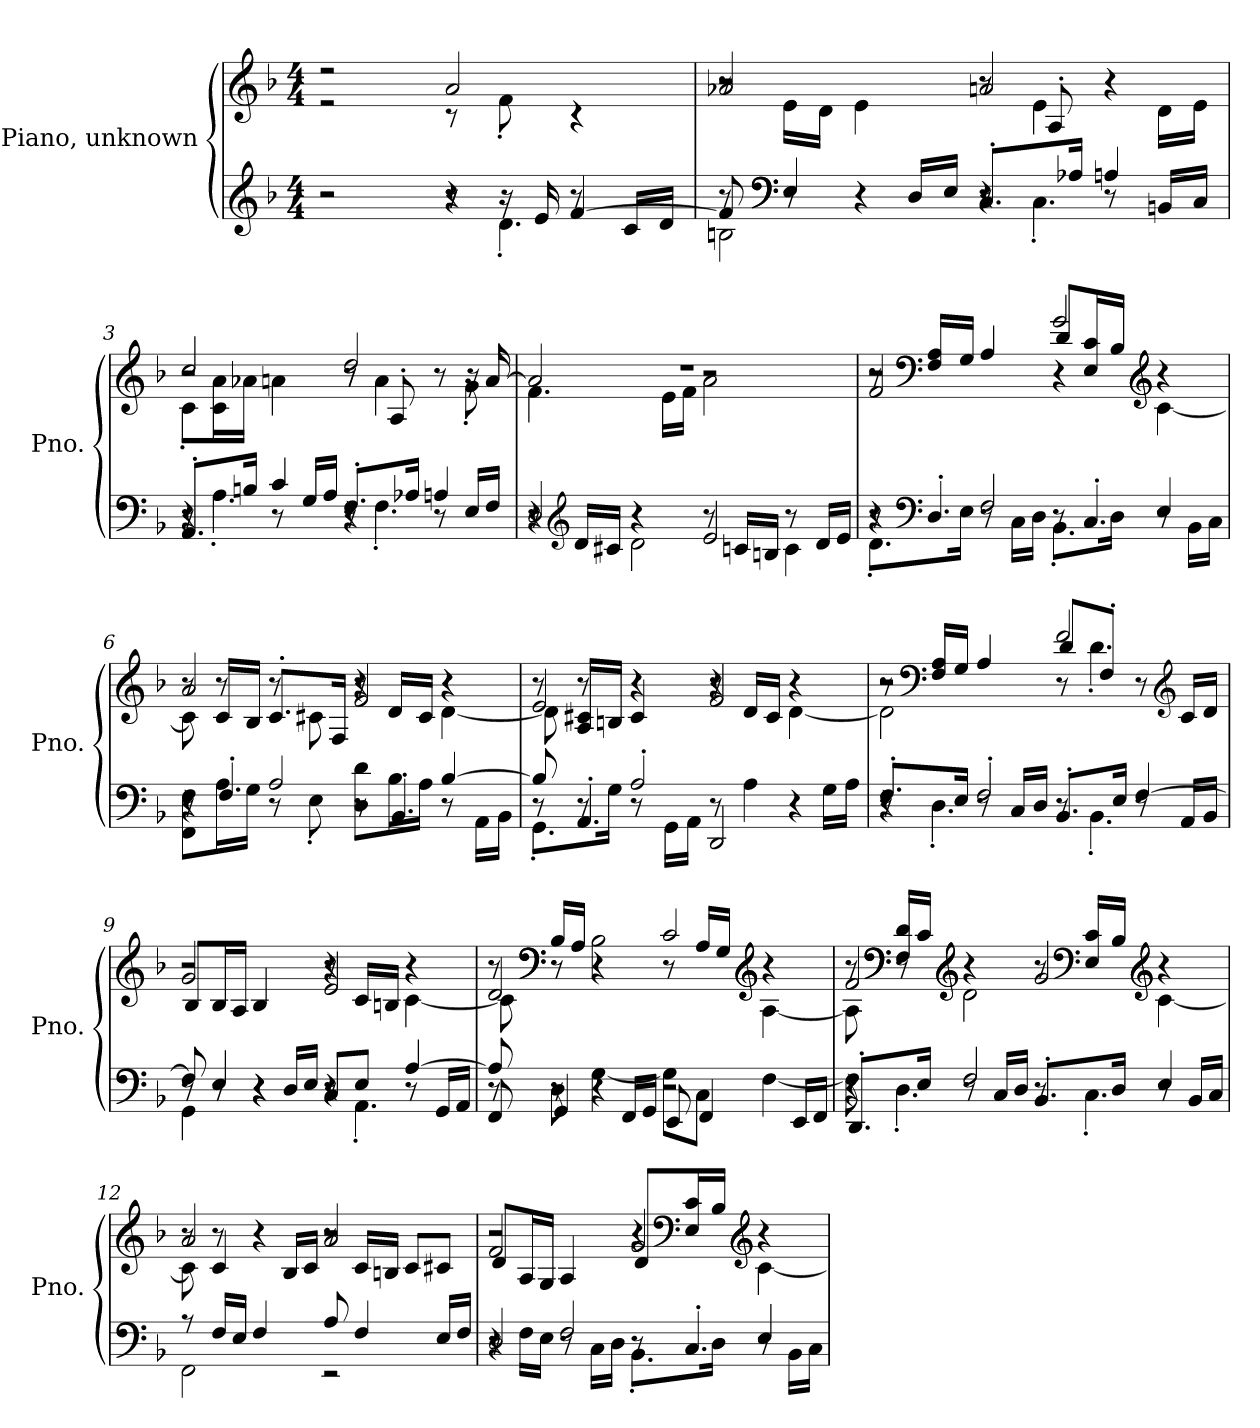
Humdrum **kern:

**kern	**kern
*part1	*part1
*staff2	*staff1
*I"Piano, unknown	*
*I'Pno.	*
*clefG2	*clefG2
*k[b-]	*k[b-]
*M4/4	*M4/4
*MM120	*MM120
=1	=1
*^	*^
*	*^	*	*
2r	2r	2r	2r	2r
4r	8r	8r	2a/	8r
.	4.d'\	16r	.	8f'\
.	.	16e/	.	.
[4f/	.	8r	.	4r
.	.	16c/LL	.	.
.	.	16d/JJ	.	.
=2	=2	=2	=2	=2
*	*	*	*	*^
8f/]	2Bn\	8r	2a-X/	8r	2r
*clefF4	*	*	*	*	*
8r	.	4E/	.	16e\LL	.
.	.	.	.	16d\JJ	.
4r	.	.	.	4e\	.
.	.	16D/LL	.	.	.
.	.	16E/JJ	.	.	.
4r	8r	8.C'/L	2an/	8r	8r
.	4.C'\	.	.	4e\	8A'/
.	.	16A-X/Jk	.	.	.
4An/	.	8r	.	.	4r
.	.	16BBn/LL	.	16d\LL	.
.	.	16C/JJ	.	16e\JJ	.
=3	=3	=3	=3	=3	=3
4r	8r	8.AA'/L	2cc/	8c'\L	2r
.	4.A'\	.	.	16c\ 16a\L	.
.	.	16Bn/Jk	.	16a-X\JJ	.
4c/	.	8r	.	4an\	.
.	.	16G/LL	.	.	.
.	.	16A/JJ	.	.	.
4r	8r	8.F'/L	2dd/	8r	8r
.	4.F'\	.	.	4a\	8A'/
.	.	16A-X/Jk	.	.	.
4An/	.	8r	.	.	8r
.	.	16E/LL	.	8g'\	16r
.	.	16F/JJ	.	.	[16a/
!!LO:LB:g=z	!!	!!
=4	=4	=4	=4	=4	=4
8r	4r	2D/	1r	4.f\	2a/]
*clefG2	*	*	*	*	*
16d/LL	.	.	.	.	.
16c#X/JJ	.	.	.	.	.
4r	2d\	.	.	.	.
.	.	.	.	16e\LL	.
.	.	.	.	16f\JJ	.
8r	.	2e/	.	2a\	2r
16cn/LL	.	.	.	.	.
16Bn/JJ	.	.	.	.	.
8r	4c\	.	.	.	.
16d/LL	.	.	.	.	.
16e/JJ	.	.	.	.	.
=5	=5	=5	=5	=5	=5
4r	8.d'\L	8r	2f/	2r	8r
*clefF4	*	*	*clefF4	*	*
.	.	4.D'/	.	.	16F/ 16A/LL
.	16E\Jk	.	.	.	16G/JJ
2F/	8r	.	.	.	4A/
.	16C\LL	.	.	.	.
.	16D\JJ	.	.	.	.
.	8.BB-'\L	8r	2g/	4r	8d/L
.	.	4.C'/	.	.	16E/ 16c/L
.	16D\Jk	.	.	.	16B-/JJ
*	*	*	*clefG2	*	*
4E/	8r	.	.	[4c\	4r
.	16BB-\LL	.	.	.	.
.	16C\JJ	.	.	.	.
!!LO:LB:g=z	!!	!!
=6	=6	=6	=6	=6	=6
4r	8FF\ 8F\L	8r	2a/	8c\]	8r
.	16A\L	4.F'/	.	8r	16c/LL
.	16G\JJ	.	.	.	16B-/JJ
2A/	8r	.	.	8r	8.c'/L
.	8E'\	.	.	8c#X\	.
.	.	.	.	.	16F/Jk
.	8D\ 8d\L	8r	2f/	4r	8r
.	16B-\L	4.BB-'/	.	.	16d/LL
.	16A\JJ	.	.	.	16c#/JJ
[4B-/	8r	.	.	[4d\	4r
.	16AA\LL	.	.	.	.
.	16BB-\JJ	.	.	.	.
=7	=7	=7	=7	=7	=7
8B-/]	8.GG'\L	8r	2e/	8d\]	8r
8r	.	4.AA'/	.	8r	16A/ 16c#X/LL
.	16G\Jk	.	.	.	16Bn/JJ
2A'/	8r	.	.	4r	4c#/
.	16GG\LL	.	.	.	.
.	16AA\JJ	.	.	.	.
.	8r	2DD/	2f/	4r	8r
.	4A\	.	.	.	16d/LL
.	.	.	.	.	16c#/JJ
4r	.	.	.	[4d\	4r
.	16G\LL	.	.	.	.
.	16A\JJ	.	.	.	.
!!LO:LB:g=z	!!	!!
=8	=8	=8	=8	=8	=8
4r	8r	8.F'/L	2r	2d\]	8r
*	*	*	*clefF4	*	*
.	4.D'\	.	.	.	16F/ 16A/LL
.	.	16E/Jk	.	.	16G/JJ
2F'/	.	8r	.	.	4A/
.	.	16C/LL	.	.	.
.	.	16D/JJ	.	.	.
.	8r	8.BB-'/L	2f/	8r	8d/L
.	4.BB-'\	.	.	4.d'\	8F'/J
.	.	16E/Jk	.	.	.
[4F/	.	8r	.	.	8r
*	*	*	*clefG2	*	*
.	.	16AA/LL	.	.	16c/LL
.	.	16BB-/JJ	.	.	16d/JJ
=9	=9	=9	=9	=9	=9
8F/]	4GG\	8r	2g/	2r	8B-/L
8r	.	4E/	.	.	16B-/L
.	.	.	.	.	16A/JJ
4r	4r	.	.	.	4B-/
.	.	16D/LL	.	.	.
.	.	16E/JJ	.	.	.
4r	8r	8C/L	2e/	4r	8r
.	4.AA'\	8E/J	.	.	16c/LL
.	.	.	.	.	16Bn/JJ
[4A/	.	8r	.	[4c\	4r
.	.	16GG/LL	.	.	.
.	.	16AA/JJ	.	.	.
!!LO:LB:g=z	!!	!!
=10	=10	=10	=10	=10	=10
8A/]	8r	8FF/	2d/	8c\]	8r
*	*	*	*clefF4	*	*
8r	8D\	4GG/	.	8r	16B-/LL
.	.	.	.	.	16A/JJ
4r	[4G\	.	.	2B-\	4r
.	.	16FF/LL	.	.	.
.	.	16GG/JJ	.	.	.
2r	8G\L]	8EE/	2c/	.	8r
.	8C\J	4FF/	.	.	16A/LL
.	.	.	.	.	16G/JJ
*	*	*	*clefG2	*	*
.	[4F\	.	.	[4A\	4r
.	.	16EE/LL	.	.	.
.	.	16FF/JJ	.	.	.
=11	=11	=11	=11	=11	=11
4r	8F\]	8.DD'/L	2f/	8A\]	8r
*	*	*	*clefF4	*	*
.	4.D'\	.	.	8r	16F/ 16d/LL
.	.	16E/Jk	.	.	16c/JJ
*	*	*	*clefG2	*	*
2F/	.	8r	.	2d\	4r
.	.	16C/LL	.	.	.
.	.	16D/JJ	.	.	.
.	8r	8.BB-'/L	2g/	.	8r
*	*	*	*clefF4	*	*
.	4.C'\	.	.	.	16E/ 16c/LL
.	.	16D/Jk	.	.	16B-/JJ
*	*	*	*clefG2	*	*
4E/	.	8r	.	[4c\	4r
.	.	16BB-/LL	.	.	.
.	.	16C/JJ	.	.	.
*	*v	*v	*	*	*
!!LO:LB:g=z	!!	!!
=12	=12	=12	=12	=12
8r	2FF\	2a/	8c\]	8r
16F/LL	.	.	8r	4c/
16E/JJ	.	.	.	.
4F/	.	.	4r	.
.	.	.	.	16B-/LL
.	.	.	.	16c/JJ
8A/	2r	2a/	2r	8r
4F/	.	.	.	16c/LL
.	.	.	.	16Bn/JJ
.	.	.	.	8c/L
16E/LL	.	.	.	8c#X/J
16F/JJ	.	.	.	.
=13	=13	=13	=13	=13
*	*^	*	*	*
4r	8r	2D/	2f/	2r	8d/L
.	16F\LL	.	.	.	16A/L
.	16E\JJ	.	.	.	16G/JJ
2F/	8r	.	.	.	4A/
.	16C\LL	.	.	.	.
.	16D\JJ	.	.	.	.
.	8.BB-'\L	8r	2g/	4r	8d/L
*	*	*	*clefF4	*	*
.	.	4.C'/	.	.	16E/ 16c/L
.	16D\Jk	.	.	.	16B-/JJ
*	*	*	*clefG2	*	*
4E/	8r	.	.	[4c\	4r
.	16BB-\LL	.	.	.	.
.	16C\JJ	.	.	.	.
*v	*v	*v	*	*	*
*	*v	*v	*v
=	=
*-	*-
